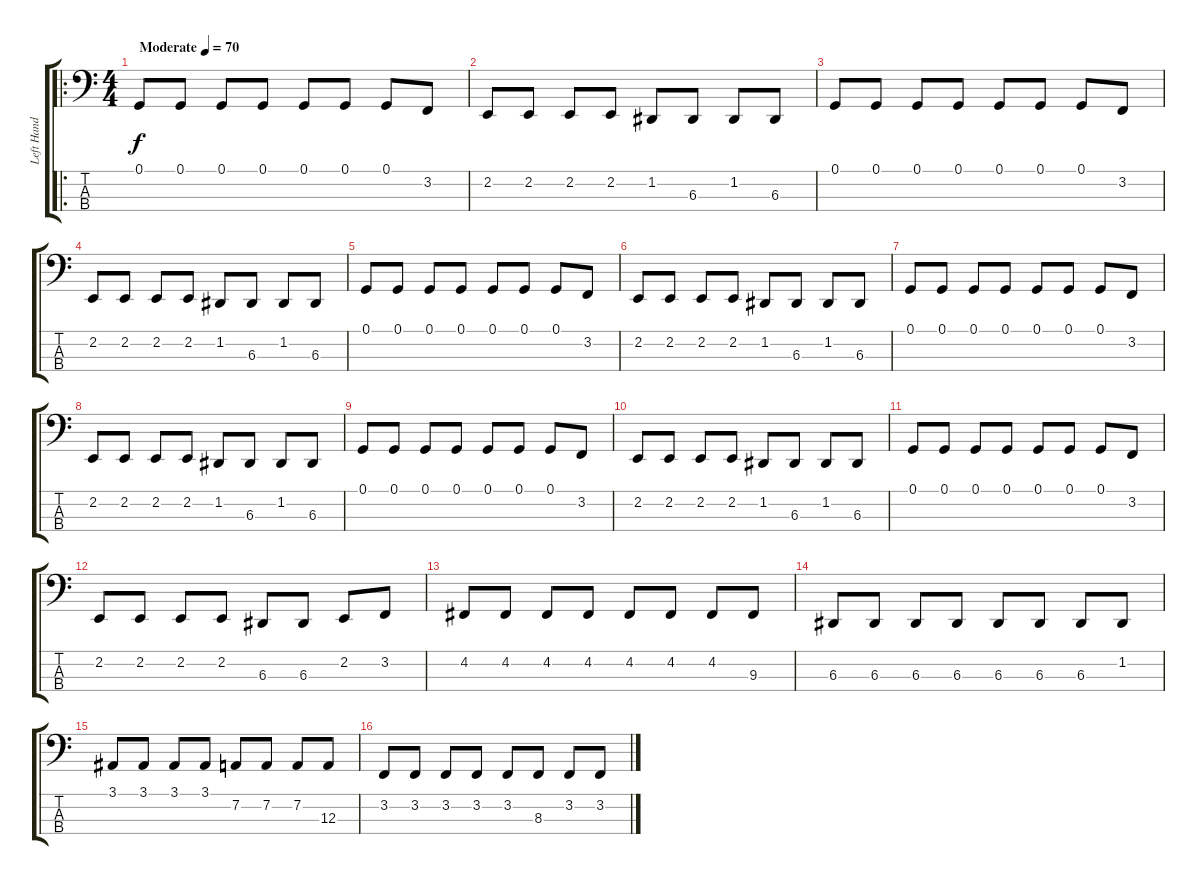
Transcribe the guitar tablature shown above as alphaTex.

\track ("Left Hand" "Left Hand") {instrument electricpiano1}
\staff {score tabs}
\tuning (G2 D2 A1 E1) {hide}
\ro
\ts (4 4)
\tempo (70 "Moderate")
\clef f4
\ks c
0.1.8{dy f instrument electricpiano1} 0.1.8 0.1.8 0.1.8 0.1.8 0.1.8 0.1.8 3.2.8 |
2.2.8 2.2.8 2.2.8 2.2.8 1.2.8 6.3.8 1.2.8 6.3.8 |
0.1.8 0.1.8 0.1.8 0.1.8 0.1.8 0.1.8 0.1.8 3.2.8 |
2.2.8 2.2.8 2.2.8 2.2.8 1.2.8 6.3.8 1.2.8 6.3.8 |
0.1.8 0.1.8 0.1.8 0.1.8 0.1.8 0.1.8 0.1.8 3.2.8 |
2.2.8 2.2.8 2.2.8 2.2.8 1.2.8 6.3.8 1.2.8 6.3.8 |
0.1.8 0.1.8 0.1.8 0.1.8 0.1.8 0.1.8 0.1.8 3.2.8 |
2.2.8 2.2.8 2.2.8 2.2.8 1.2.8 6.3.8 1.2.8 6.3.8 |
0.1.8 0.1.8 0.1.8 0.1.8 0.1.8 0.1.8 0.1.8 3.2.8 |
2.2.8 2.2.8 2.2.8 2.2.8 1.2.8 6.3.8 1.2.8 6.3.8 |
0.1.8 0.1.8 0.1.8 0.1.8 0.1.8 0.1.8 0.1.8 3.2.8 |
2.2.8 2.2.8 2.2.8 2.2.8 6.3.8 6.3.8 2.2.8 3.2.8 |
4.2.8 4.2.8 4.2.8 4.2.8 4.2.8 4.2.8 4.2.8 9.3.8 |
6.3.8 6.3.8 6.3.8 6.3.8 6.3.8 6.3.8 6.3.8 1.2.8 |
3.1.8 3.1.8 3.1.8 3.1.8 7.2.8 7.2.8 7.2.8 12.3.8 |
3.2.8 3.2.8 3.2.8 3.2.8 3.2.8 8.3.8 3.2.8 3.2.8
